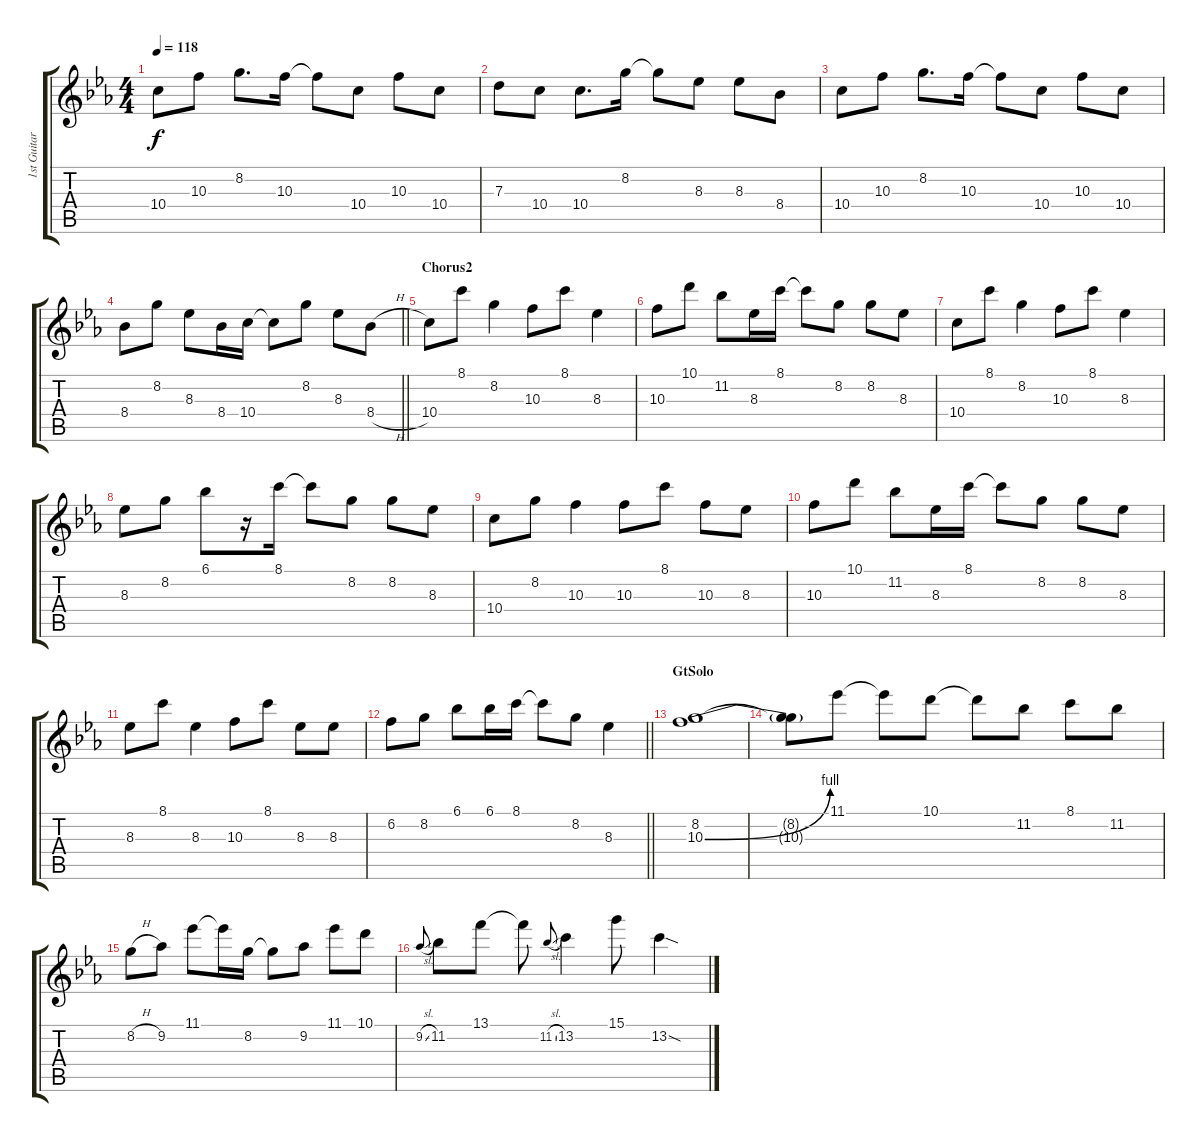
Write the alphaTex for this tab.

\track ("1st Guitar" "1st Guitar") {instrument electricguitarclean}
\staff {score tabs}
\tuning (E4 B3 G3 D3 A2 E2) {hide}
\ts (4 4)
\tempo 118
\clef g2
\ks cminor
10.4.8{dy f} 10.3.8 8.2.8{d} 10.3.16 10.3{t}.8 10.4.8 10.3.8 10.4.8 |
7.3.8 10.4.8 10.4.8{d} 8.2.16 8.2{t}.8 8.3.8 8.3.8 8.4.8 |
10.4.8 10.3.8 8.2.8{d} 10.3.16 10.3{t}.8 10.4.8 10.3.8 10.4.8 |
\barLineRight lightlight
8.4.8 8.2.8 8.3.8 8.4.16 10.4.16 10.4{t}.8 8.2.8 8.3.8 8.4{h}.8 |
\section ("" "Chorus2")
10.4.8 8.1.8 8.2.4 10.3.8 8.1.8 8.3.4 |
10.3.8 10.1.8 11.2.8 8.3.16 8.1.16 8.1{t}.8 8.2.8 8.2.8 8.3.8 |
10.4.8 8.1.8 8.2.4 10.3.8 8.1.8 8.3.4 |
8.3.8 8.2.8 6.1.8 r.16 8.1.16 8.1{t}.8 8.2.8 8.2.8 8.3.8 |
10.4.8 8.2.8 10.3.4 10.3.8 8.1.8 10.3.8 8.3.8 |
10.3.8 10.1.8 11.2.8 8.3.16 8.1.16 8.1{t}.8 8.2.8 8.2.8 8.3.8 |
8.3.8 8.1.8 8.3.4 10.3.8 8.1.8 8.3.8 8.3.8 |
\barLineRight lightlight
6.2.8 8.2.8 6.1.8 6.1.16 8.1.16 8.1{t}.8 8.2.8 8.3.4 |
\section ("" "GtSolo")
(8.2 10.3{be (bend 0 0 60 4)}).1 |
(8.2{t} 10.3{t}).8 11.1.8 11.1{t}.8 10.1.8 10.1{t}.8 11.2.8 8.1.8 11.2.8 |
8.2{h}.8 9.2.8 11.1.8 11.1{t}.16 8.2.16 8.2{t}.8 9.2.8 11.1.8 10.1.8 |
9.2{sl}.8{gr onbeat} 11.2.8 13.1.8 13.1{t}.8 11.2{sl}.8{gr onbeat} 13.2.4 15.1.8 13.2{sod}.4
